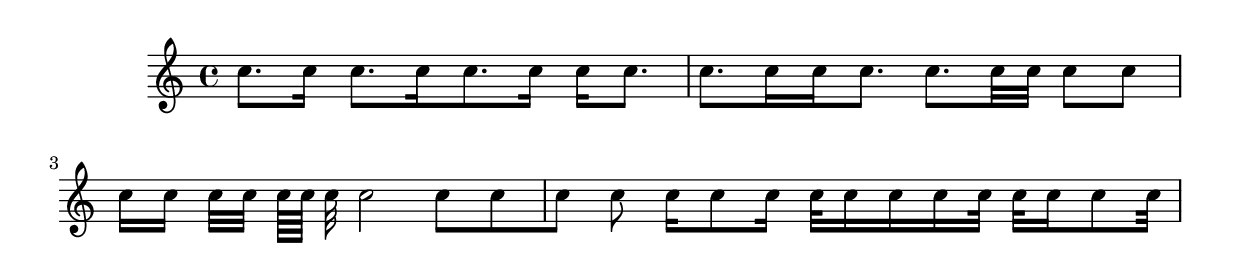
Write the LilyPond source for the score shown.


\version "2.1.7"

\header{
texidoc="
Beaming is generated automatically. Beams may cross bar lines. In that
case, line breaks are forbidden.  Yet clef and key signatures are
hidden just as with breakable bar lines.
"
}

\score { \context Staff \notes \relative c''  {
	 c8.[ c16]
	 c8.[ c16 c8.  c16]
	 c16[ c8.] |
	 c8.[ c16  c16  c8.]
	 c8.[ c32  c32]
	 c8[ c8] |
	 c16[ c16]
	 c32[ c32]
	 c64[ c64]	
	c32
	c2

	 c8[ c c] c8 % over barline
	 c16[ c8 c16]
	 c32[ c16 c16 c16 c32]
	 c32[ c16 c8 c32]		 % hmm ?
	
		}}

